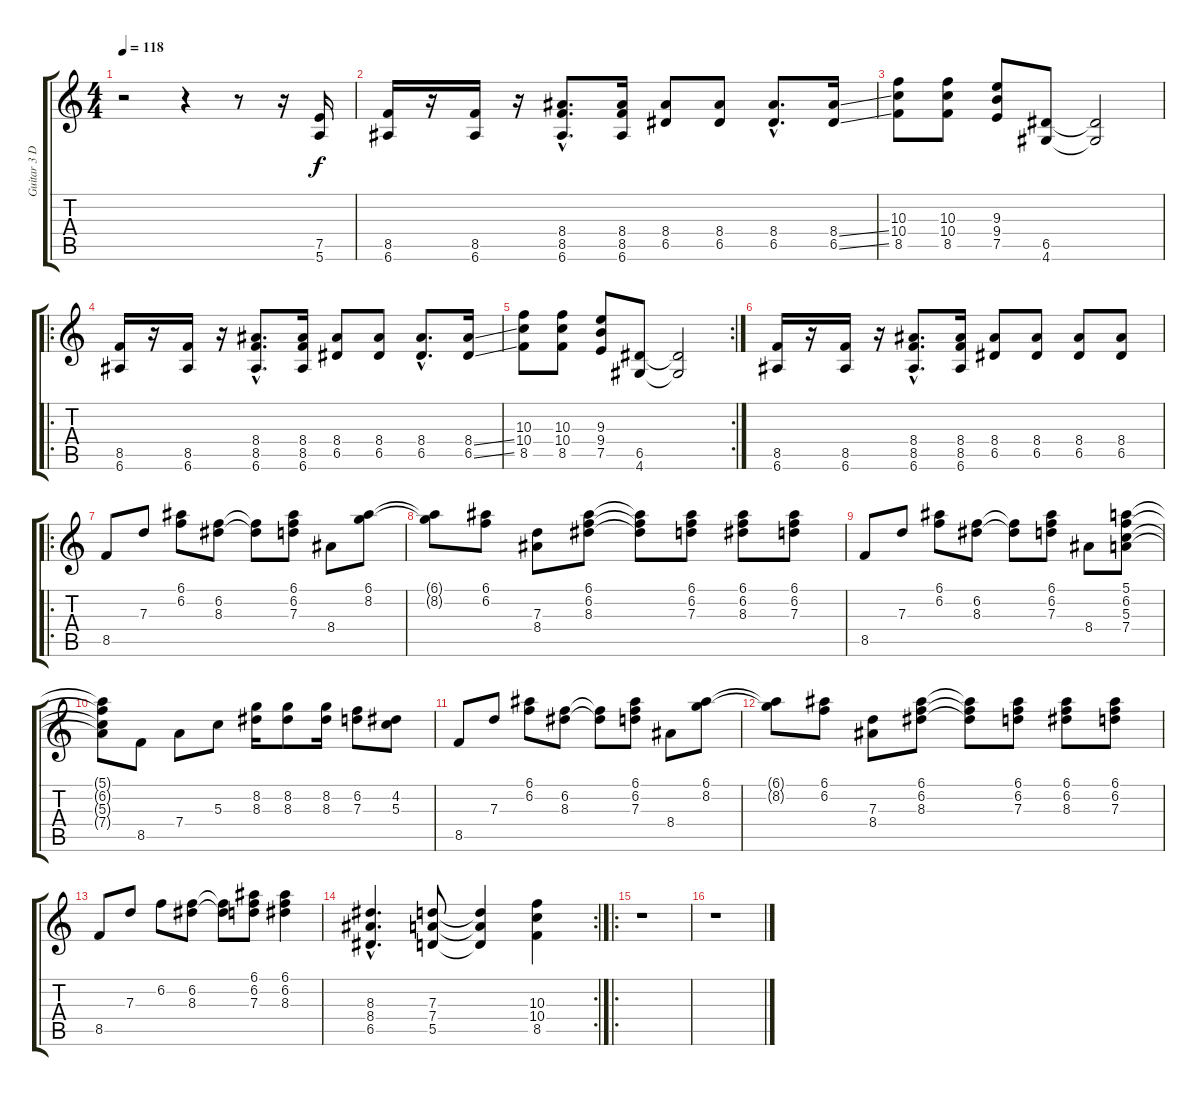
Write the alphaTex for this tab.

\track ("Guitar 3 DS" "Guitar 3 D") {instrument distortionguitar}
\staff {score tabs}
\tuning (E4 B3 G3 D3 A2 E2) {hide}
\ts (4 4)
\tempo 118
\clef g2
\ks c
r.2{dy f} r.4 r.8 r.16 (7.5 5.6).16 |
(8.5 6.6).16 r.16 (8.5 6.6).16 r.16 (8.4{hac} 8.5{hac} 6.6{hac}).8{d} (8.4 8.5 6.6).16 (8.4 6.5).8 (8.4 6.5).8 (8.4{hac} 6.5{hac}).8{d} (8.4{ss} 6.5{ss}).16 |
(10.3 10.4 8.5).8 (10.3 10.4 8.5).8 (9.3 9.4 7.5).8 (6.5 4.6).8 (6.5{t} 4.6{t}).2 |
\ro
(8.5 6.6).16 r.16 (8.5 6.6).16 r.16 (8.4{hac} 8.5{hac} 6.6{hac}).8{d} (8.4 8.5 6.6).16 (8.4 6.5).8 (8.4 6.5).8 (8.4{hac} 6.5{hac}).8{d} (8.4{ss} 6.5{ss}).16 |
\rc 2
(10.3 10.4 8.5).8 (10.3 10.4 8.5).8 (9.3 9.4 7.5).8 (6.5 4.6).8 (6.5{t} 4.6{t}).2 |
(8.5 6.6).16 r.16 (8.5 6.6).16 r.16 (8.4{hac} 8.5{hac} 6.6{hac}).8{d} (8.4 8.5 6.6).16 (8.4 6.5).8 (8.4 6.5).8 (8.4 6.5).8 (8.4 6.5).8 |
\ro
8.5.8 7.3.8 (6.1 6.2).8 (6.2 8.3).8 (6.2{t} 8.3{t}).8 (6.1 6.2 7.3).8 8.4.8 (6.1 8.2).8 |
(6.1{t} 8.2{t}).8 (6.1 6.2).8 (7.3 8.4).8 (6.1 6.2 8.3).8 (6.1{t} 6.2{t} 8.3{t}).8 (6.1 6.2 7.3).8 (6.1 6.2 8.3).8 (6.1 6.2 7.3).8 |
8.5.8 7.3.8 (6.1 6.2).8 (6.2 8.3).8 (6.2{t} 8.3{t}).8 (6.1 6.2 7.3).8 8.4.8 (5.1 6.2 5.3 7.4).8 |
(5.1{t} 6.2{t} 5.3{t} 7.4{t}).8 8.5.8 7.4.8 5.3.8 (8.2 8.3).16 (8.2 8.3).8 (8.2 8.3).16 (6.2 7.3).8 (4.2 5.3).8 |
8.5.8 7.3.8 (6.1 6.2).8 (6.2 8.3).8 (6.2{t} 8.3{t}).8 (6.1 6.2 7.3).8 8.4.8 (6.1 8.2).8 |
(6.1{t} 8.2{t}).8 (6.1 6.2).8 (7.3 8.4).8 (6.1 6.2 8.3).8 (6.1{t} 6.2{t} 8.3{t}).8 (6.1 6.2 7.3).8 (6.1 6.2 8.3).8 (6.1 6.2 7.3).8 |
8.5.8 7.3.8 6.2.8 (6.2 8.3).8 (6.2{t} 8.3{t}).8 (6.1 6.2 7.3).8 (6.1 6.2 8.3).4 |
\rc 2
(8.3{hac} 8.4{hac} 6.5{hac}).4{d} (7.3 7.4 5.5).8 (7.3{t} 7.4{t} 5.5{t}).4 (10.3 10.4 8.5).4 |
\ro
r.1 |
r.1
